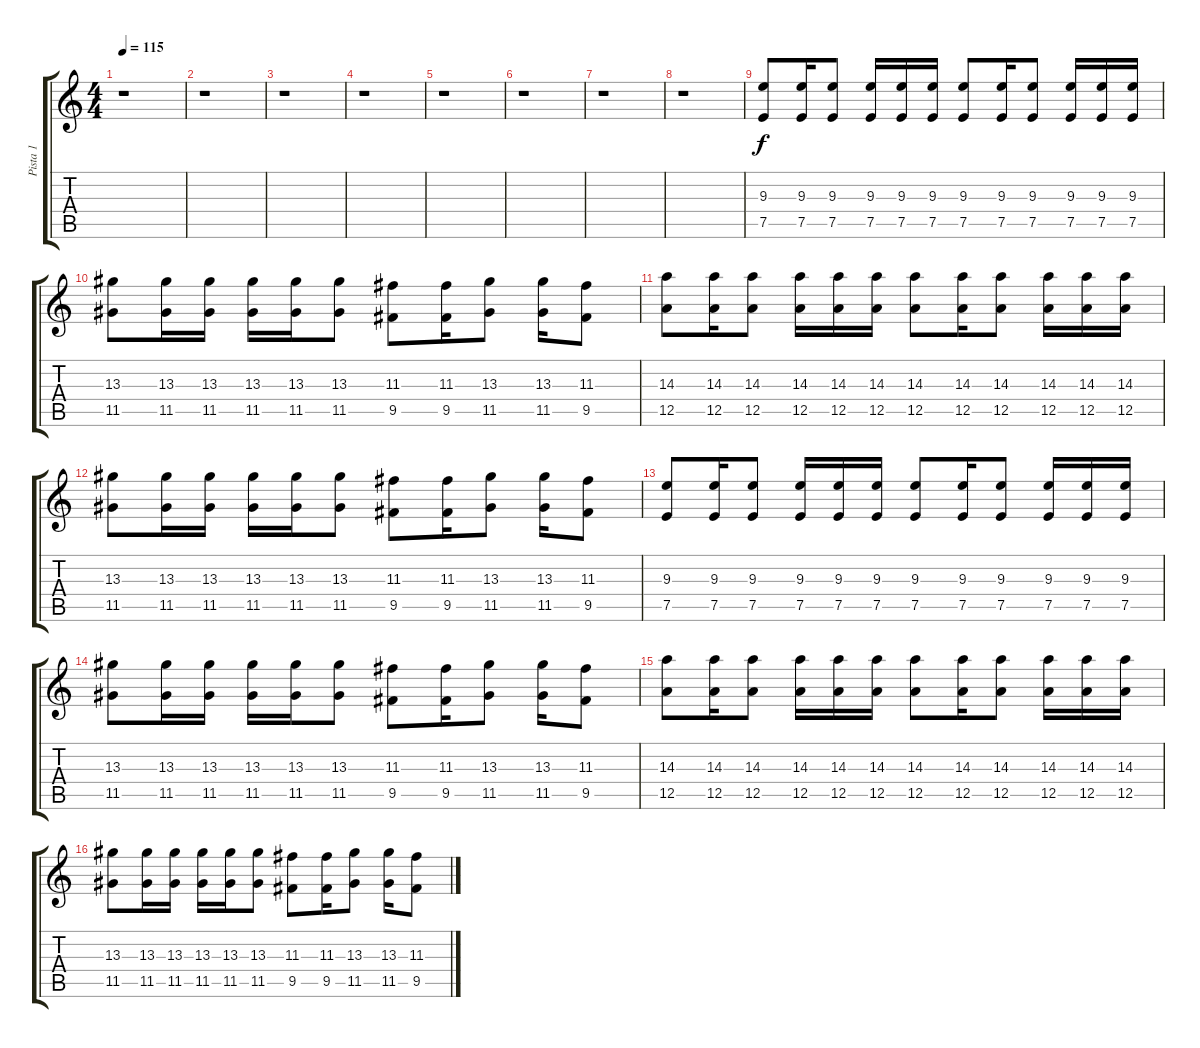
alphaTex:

\track ("Pista 1" "Pista 1") {instrument distortionguitar}
\staff {score tabs}
\tuning (E4 B3 G3 D3 A2 E2) {hide}
\ts (4 4)
\tempo 115
\clef g2
\ks c
r.1{dy f} |
r.1 |
r.1 |
r.1 |
r.1 |
r.1 |
r.1 |
r.1 |
(9.3 7.5).8 (9.3 7.5).16 (9.3 7.5).8 (9.3 7.5).16 (9.3 7.5).16 (9.3 7.5).16 (9.3 7.5).8 (9.3 7.5).16 (9.3 7.5).8 (9.3 7.5).16 (9.3 7.5).16 (9.3 7.5).16 |
(13.3 11.5).8 (13.3 11.5).16 (13.3 11.5).16 (13.3 11.5).16 (13.3 11.5).16 (13.3 11.5).8 (11.3 9.5).8 (11.3 9.5).16 (13.3 11.5).8 (13.3 11.5).16 (11.3 9.5).8 |
(14.3 12.5).8 (14.3 12.5).16 (14.3 12.5).8 (14.3 12.5).16 (14.3 12.5).16 (14.3 12.5).16 (14.3 12.5).8 (14.3 12.5).16 (14.3 12.5).8 (14.3 12.5).16 (14.3 12.5).16 (14.3 12.5).16 |
(13.3 11.5).8 (13.3 11.5).16 (13.3 11.5).16 (13.3 11.5).16 (13.3 11.5).16 (13.3 11.5).8 (11.3 9.5).8 (11.3 9.5).16 (13.3 11.5).8 (13.3 11.5).16 (11.3 9.5).8 |
(9.3 7.5).8 (9.3 7.5).16 (9.3 7.5).8 (9.3 7.5).16 (9.3 7.5).16 (9.3 7.5).16 (9.3 7.5).8 (9.3 7.5).16 (9.3 7.5).8 (9.3 7.5).16 (9.3 7.5).16 (9.3 7.5).16 |
(13.3 11.5).8 (13.3 11.5).16 (13.3 11.5).16 (13.3 11.5).16 (13.3 11.5).16 (13.3 11.5).8 (11.3 9.5).8 (11.3 9.5).16 (13.3 11.5).8 (13.3 11.5).16 (11.3 9.5).8 |
(14.3 12.5).8 (14.3 12.5).16 (14.3 12.5).8 (14.3 12.5).16 (14.3 12.5).16 (14.3 12.5).16 (14.3 12.5).8 (14.3 12.5).16 (14.3 12.5).8 (14.3 12.5).16 (14.3 12.5).16 (14.3 12.5).16 |
(13.3 11.5).8 (13.3 11.5).16 (13.3 11.5).16 (13.3 11.5).16 (13.3 11.5).16 (13.3 11.5).8 (11.3 9.5).8 (11.3 9.5).16 (13.3 11.5).8 (13.3 11.5).16 (11.3 9.5).8
